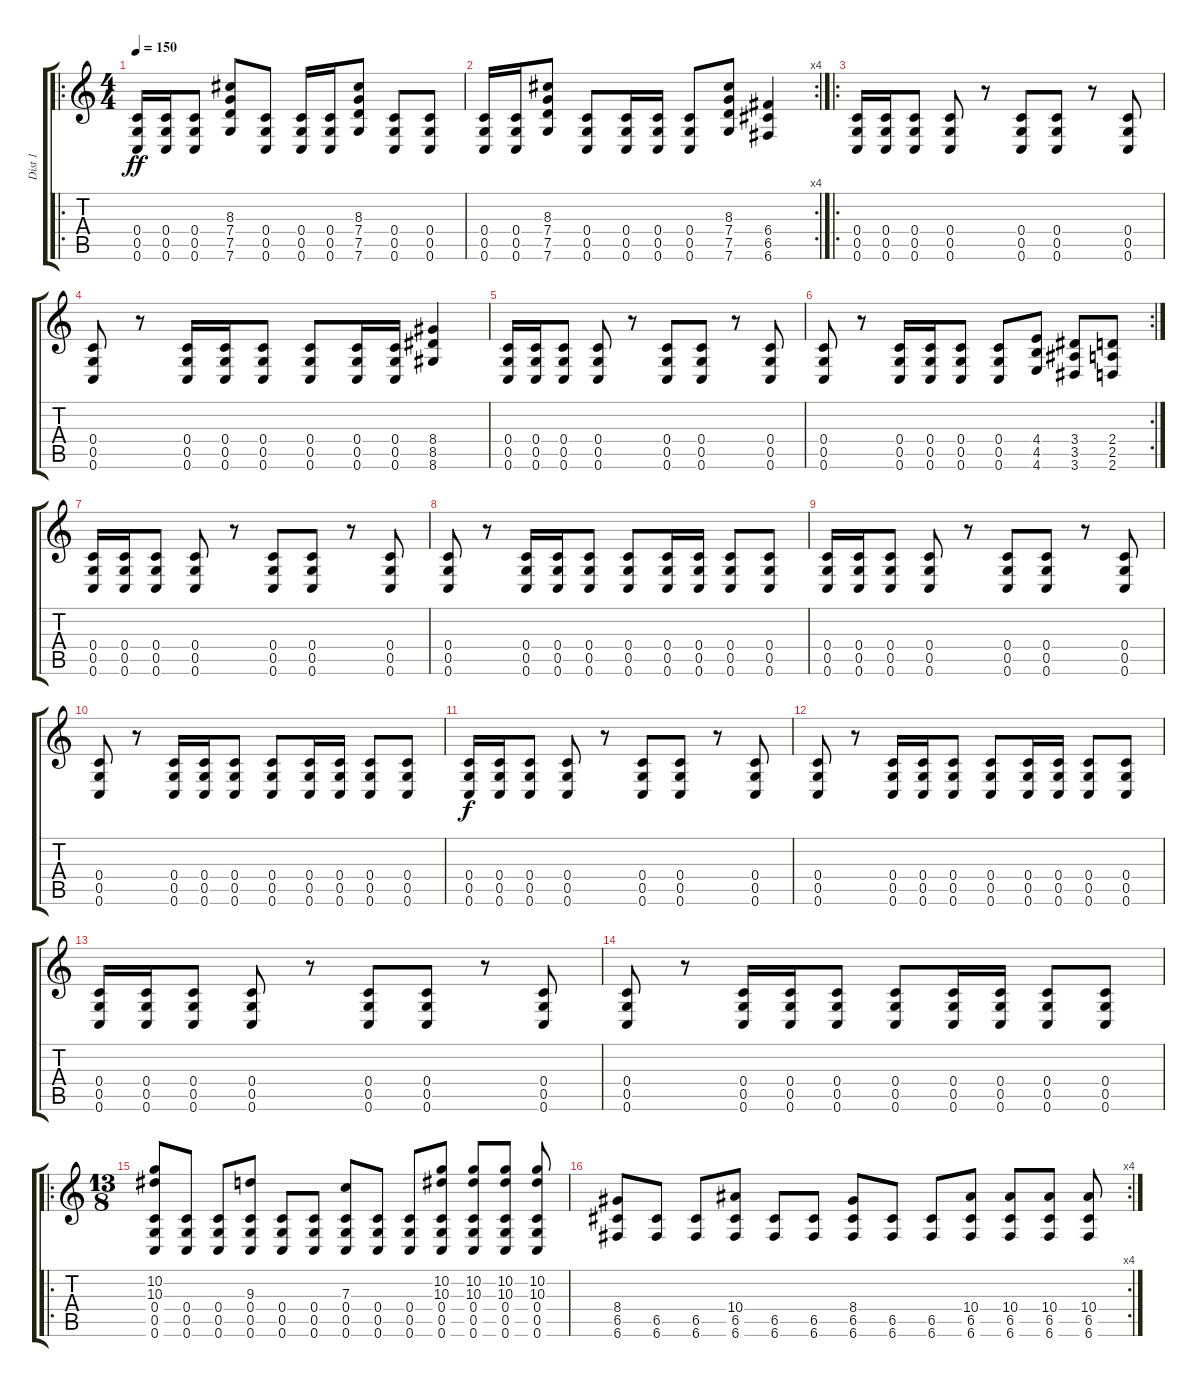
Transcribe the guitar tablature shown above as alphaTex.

\track ("Dist 1" "Dist 1") {instrument distortionguitar}
\staff {score tabs}
\tuning (D4 A3 F3 C3 G2 C2) {hide}
\ro
\ts (4 4)
\tempo 150
\clef g2
\ks c
(0.4 0.5 0.6).16{dy ff} (0.4 0.5 0.6).16 (0.4 0.5 0.6).8 (8.3 7.4 7.5 7.6).8 (0.4 0.5 0.6).8 (0.4 0.5 0.6).16 (0.4 0.5 0.6).16 (8.3 7.4 7.5 7.6).8 (0.4 0.5 0.6).8 (0.4 0.5 0.6).8 |
\rc 4
(0.4 0.5 0.6).16 (0.4 0.5 0.6).16 (8.3 7.4 7.5 7.6).8 (0.4 0.5 0.6).8 (0.4 0.5 0.6).16 (0.4 0.5 0.6).16 (0.4 0.5 0.6).8 (8.3 7.4 7.5 7.6).8 (6.4 6.5 6.6).4 |
\ro
(0.4 0.5 0.6).16 (0.4 0.5 0.6).16 (0.4 0.5 0.6).8 (0.4 0.5 0.6).8 r.8 (0.4 0.5 0.6).8 (0.4 0.5 0.6).8 r.8 (0.4 0.5 0.6).8 |
(0.4 0.5 0.6).8 r.8 (0.4 0.5 0.6).16 (0.4 0.5 0.6).16 (0.4 0.5 0.6).8 (0.4 0.5 0.6).8 (0.4 0.5 0.6).16 (0.4 0.5 0.6).16 (8.4 8.5 8.6).4 |
(0.4 0.5 0.6).16 (0.4 0.5 0.6).16 (0.4 0.5 0.6).8 (0.4 0.5 0.6).8 r.8 (0.4 0.5 0.6).8 (0.4 0.5 0.6).8 r.8 (0.4 0.5 0.6).8 |
\rc 2
(0.4 0.5 0.6).8 r.8 (0.4 0.5 0.6).16 (0.4 0.5 0.6).16 (0.4 0.5 0.6).8 (0.4 0.5 0.6).8 (4.4 4.5 4.6).8 (3.4 3.5 3.6).8 (2.4 2.5 2.6).8 |
(0.4 0.5 0.6).16 (0.4 0.5 0.6).16 (0.4 0.5 0.6).8 (0.4 0.5 0.6).8 r.8 (0.4 0.5 0.6).8 (0.4 0.5 0.6).8 r.8 (0.4 0.5 0.6).8 |
(0.4 0.5 0.6).8 r.8 (0.4 0.5 0.6).16 (0.4 0.5 0.6).16 (0.4 0.5 0.6).8 (0.4 0.5 0.6).8 (0.4 0.5 0.6).16 (0.4 0.5 0.6).16 (0.4 0.5 0.6).8 (0.4 0.5 0.6).8 |
(0.4 0.5 0.6).16 (0.4 0.5 0.6).16 (0.4 0.5 0.6).8 (0.4 0.5 0.6).8 r.8 (0.4 0.5 0.6).8 (0.4 0.5 0.6).8 r.8 (0.4 0.5 0.6).8 |
(0.4 0.5 0.6).8 r.8 (0.4 0.5 0.6).16 (0.4 0.5 0.6).16 (0.4 0.5 0.6).8 (0.4 0.5 0.6).8 (0.4 0.5 0.6).16 (0.4 0.5 0.6).16 (0.4 0.5 0.6).8 (0.4 0.5 0.6).8 |
(0.4 0.5 0.6).16{dy f} (0.4 0.5 0.6).16 (0.4 0.5 0.6).8 (0.4 0.5 0.6).8 r.8 (0.4 0.5 0.6).8 (0.4 0.5 0.6).8 r.8 (0.4 0.5 0.6).8 |
(0.4 0.5 0.6).8 r.8 (0.4 0.5 0.6).16 (0.4 0.5 0.6).16 (0.4 0.5 0.6).8 (0.4 0.5 0.6).8 (0.4 0.5 0.6).16 (0.4 0.5 0.6).16 (0.4 0.5 0.6).8 (0.4 0.5 0.6).8 |
(0.4 0.5 0.6).16 (0.4 0.5 0.6).16 (0.4 0.5 0.6).8 (0.4 0.5 0.6).8 r.8 (0.4 0.5 0.6).8 (0.4 0.5 0.6).8 r.8 (0.4 0.5 0.6).8 |
(0.4 0.5 0.6).8 r.8 (0.4 0.5 0.6).16 (0.4 0.5 0.6).16 (0.4 0.5 0.6).8 (0.4 0.5 0.6).8 (0.4 0.5 0.6).16 (0.4 0.5 0.6).16 (0.4 0.5 0.6).8 (0.4 0.5 0.6).8 |
\ro
\ts (13 8)
(10.2 10.3 0.4 0.5 0.6).8 (0.4 0.5 0.6).8 (0.4 0.5 0.6).8 (9.3 0.4 0.5 0.6).8 (0.4 0.5 0.6).8 (0.4 0.5 0.6).8 (7.3 0.4 0.5 0.6).8 (0.4 0.5 0.6).8 (0.4 0.5 0.6).8 (10.2 10.3 0.4 0.5 0.6).8 (10.2 10.3 0.4 0.5 0.6).8 (10.2 10.3 0.4 0.5 0.6).8 (10.2 10.3 0.4 0.5 0.6).8 |
\rc 4
(8.4 6.5 6.6).8 (6.5 6.6).8 (6.5 6.6).8 (10.4 6.5 6.6).8 (6.5 6.6).8 (6.5 6.6).8 (8.4 6.5 6.6).8 (6.5 6.6).8 (6.5 6.6).8 (10.4 6.5 6.6).8 (10.4 6.5 6.6).8 (10.4 6.5 6.6).8 (10.4 6.5 6.6).8
